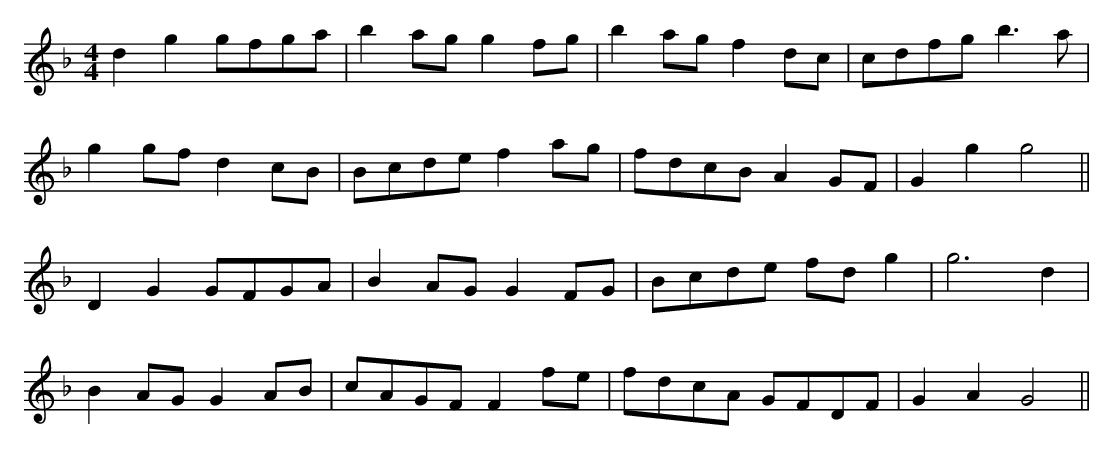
X:1
M:4/4
K:Gdor
d2 g2 gfga|b2 ag g2 fg|b2 ag f2 dc|cdfg b3 a|
g2 gf d2 cB|Bcde f2 ag|fdcB A2 GF|G2 g2 g4||
D2 G2 GFGA|B2 AG G2 FG|Bcde fd g2|g6 d2|
B2 AG G2 AB|cAGF F2 fe|fdcA GFDF|G2 A2 G4||
